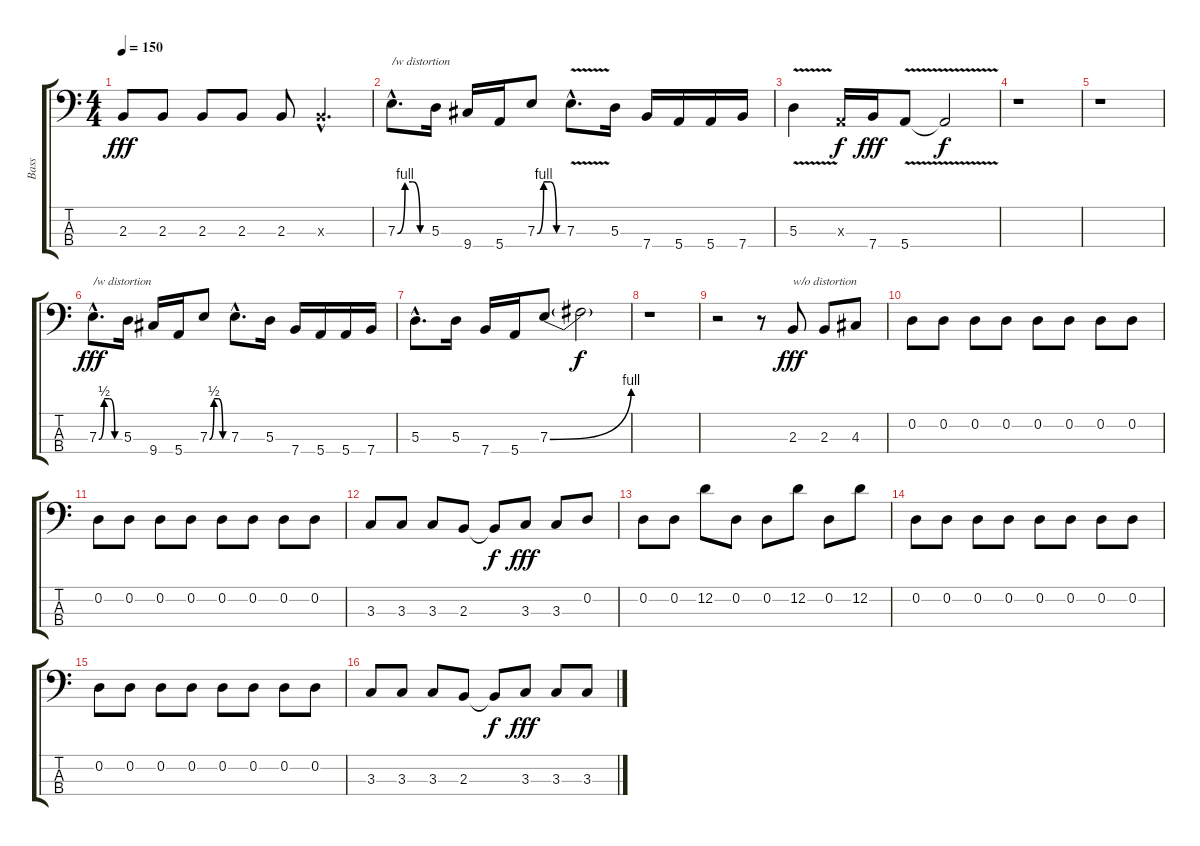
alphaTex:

\track ("Bass" "Bass") {instrument electricbasspick}
\staff {score tabs}
\tuning (G2 D2 A1 E1) {hide}
\ts (4 4)
\tempo 150
\clef f4
\ks c
2.3.8{dy fff} 2.3.8 2.3.8 2.3.8 2.3.8 2.3{hac x}.4{d} |
7.3{be (custom 0 0 15 4 30 4 45 0 60 0) hac}.8{d txt "/w distortion" instrument distortionguitar} 5.3.16 9.4.16 5.4.16 7.3{be (custom 0 0 15 4 30 4 45 0 60 0)}.8 7.3{v hac}.8{d} 5.3.16 7.4.16 5.4.16 5.4.16 7.4.16 |
5.3{v}.4 0.3{x}.16{dy f} 7.4.16{dy fff} 5.4{v}.8 5.4{t}.2{dy f} |
r.1 |
r.1 |
7.3{be (custom 0 0 15 2 30 2 45 0 60 0) hac}.8{d txt "/w distortion" dy fff instrument distortionguitar} 5.3.16 9.4.16 5.4.16 7.3{be (custom 0 0 15 2 30 2 45 0 60 0)}.8 7.3{hac}.8{d} 5.3.16 7.4.16 5.4.16 5.4.16 7.4.16 |
5.3{hac}.8{d} 5.3.16 7.4.16 5.4.16 7.3{be (bend 0 0 60 4)}.8 7.3{t}.2{dy f} |
r.1 |
r.2 r.8 2.3.8{txt "w/o distortion" dy fff instrument electricbasspick} 2.3.8 4.3.8 |
0.2.8 0.2.8 0.2.8 0.2.8 0.2.8 0.2.8 0.2.8 0.2.8 |
0.2.8 0.2.8 0.2.8 0.2.8 0.2.8 0.2.8 0.2.8 0.2.8 |
3.3.8 3.3.8 3.3.8 2.3.8 2.3{t}.8{dy f} 3.3.8{dy fff} 3.3.8 0.2.8 |
0.2.8 0.2.8 12.2.8 0.2.8 0.2.8 12.2.8 0.2.8 12.2.8 |
0.2.8 0.2.8 0.2.8 0.2.8 0.2.8 0.2.8 0.2.8 0.2.8 |
0.2.8 0.2.8 0.2.8 0.2.8 0.2.8 0.2.8 0.2.8 0.2.8 |
3.3.8 3.3.8 3.3.8 2.3.8 2.3{t}.8{dy f} 3.3.8{dy fff} 3.3.8 3.3.8
